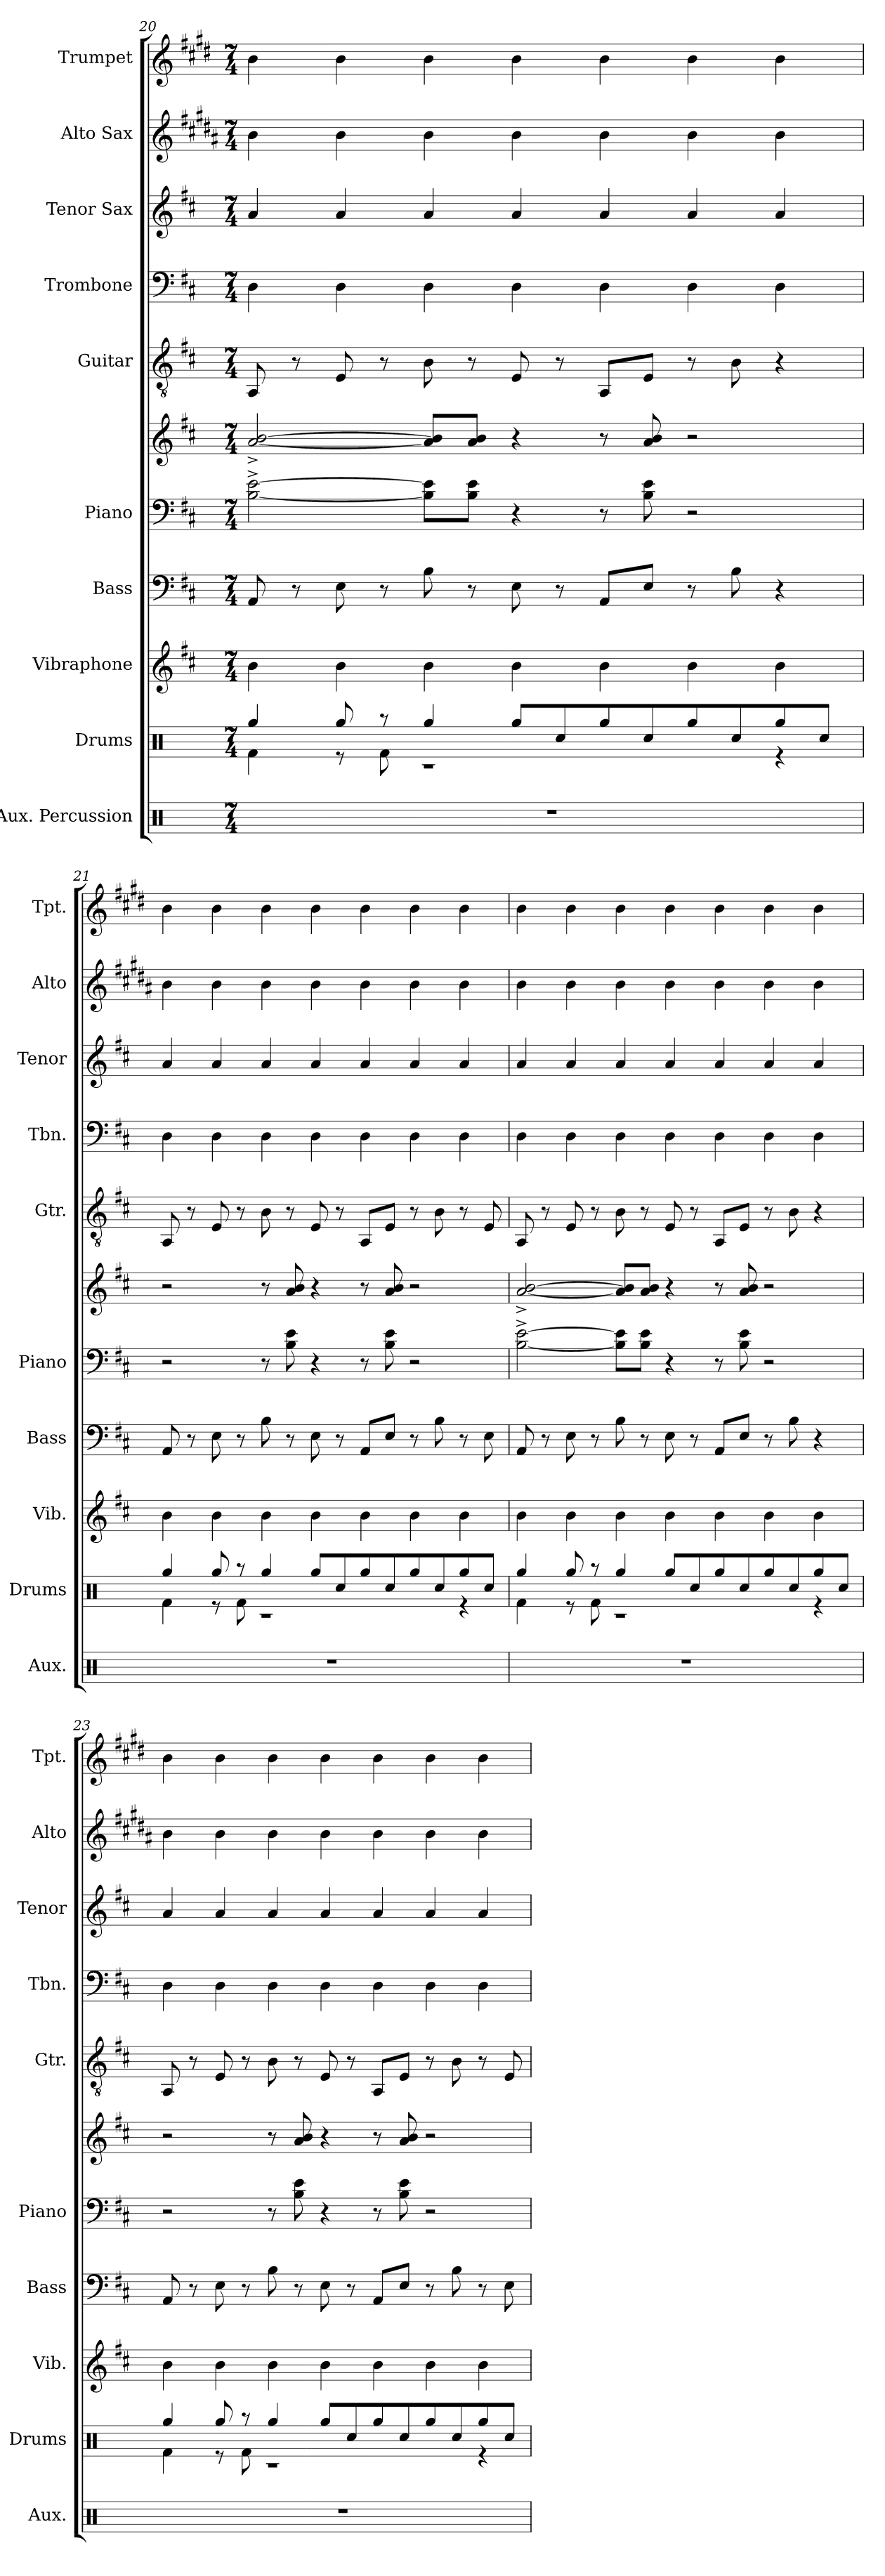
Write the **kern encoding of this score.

**kern	**kern	**kern	**kern	**kern	**kern	**kern	**kern	**kern	**kern	**kern
*part10	*part9	*part8	*part7	*part6	*part6	*part5	*part4	*part3	*part2	*part1
*staff11	*staff10	*staff9	*staff8	*staff7	*staff6	*staff5	*staff4	*staff3	*staff2	*staff1
*I"Aux. Percussion	*I"Drums	*I"Vibraphone	*I"Bass	*I"Piano	*	*I"Guitar	*I"Trombone	*I"Tenor Sax	*I"Alto Sax	*I"Trumpet
*I'Aux.	*I'Drums	*I'Vib.	*I'Bass	*I'Piano	*	*I'Gtr.	*I'Tbn.	*I'Tenor	*I'Alto	*I'Tpt.
!!LO:PB:g=z
*clefX	*clefX	*clefG2	*clefF4	*clefF4	*clefG2	*clefGv2	*clefF4	*clefG2	*clefG2	*clefG2
*	*	*	*ITrd7c12	*	*	*	*	*ITrd8c14	*ITrd5c9	*ITrd1c2
*k[]	*k[]	*k[f#c#]	*k[f#c#]	*k[f#c#]	*k[f#c#]	*k[f#c#]	*k[f#c#]	*k[f#c#]	*k[f#c#]	*k[f#c#]
*M7/4	*M7/4	*M7/4	*M7/4	*M7/4	*M7/4	*M7/4	*M7/4	*M7/4	*M7/4	*M7/4
=20	=20	=20	=20	=20	=20	=20	=20	=20	=20	=20
*	*^	*	*	*	*	*	*	*	*	*
1..r	4Rgg/	4Rf\	4b	8AAA/	[2B\^ [2e\^	[2a/^ [2b/^	8AA/	4D	4A	4d	4a
.	.	.	.	8r	.	.	8r	.	.	.	.
.	8Rgg/	8r	4b	8EE\	.	.	8E/	4D	4A	4d	4a
.	8r	8Rf\	.	8r	.	.	8r	.	.	.	.
.	4Rgg/	1r	4b	8BB\	8B\] 8e\]L	8a/] 8b/]L	8B\	4D	4A	4d	4a
.	.	.	.	8r	8B\ 8e\J	8a/ 8b/J	8r	.	.	.	.
.	8Rgg/L	.	4b	8EE\	4r	4r	8E/	4D	4A	4d	4a
.	8Rcc/	.	.	8r	.	.	8r	.	.	.	.
.	8Rgg/	.	4b	8AAA/L	8r	8r	8AA/L	4D	4A	4d	4a
.	8Rcc/	.	.	8EE/J	8B\ 8e\	8a/ 8b/	8E/J	.	.	.	.
.	8Rgg/	.	4b	8r	2r	2r	8r	4D	4A	4d	4a
.	8Rcc/	.	.	8BB\	.	.	8B\	.	.	.	.
.	8Rgg/	4r	4b	4r	.	.	4r	4D	4A	4d	4a
.	8Rcc/J	.	.	.	.	.	.	.	.	.	.
=21	=21	=21	=21	=21	=21	=21	=21	=21	=21	=21	=21
1..r	4Rgg/	4Rf\	4b	8AAA/	2r	2r	8AA/	4D	4A	4d	4a
.	.	.	.	8r	.	.	8r	.	.	.	.
.	8Rgg/	8r	4b	8EE\	.	.	8E/	4D	4A	4d	4a
.	8r	8Rf\	.	8r	.	.	8r	.	.	.	.
.	4Rgg/	1r	4b	8BB\	8r	8r	8B\	4D	4A	4d	4a
.	.	.	.	8r	8B\ 8e\	8a/ 8b/	8r	.	.	.	.
.	8Rgg/L	.	4b	8EE\	4r	4r	8E/	4D	4A	4d	4a
.	8Rcc/	.	.	8r	.	.	8r	.	.	.	.
.	8Rgg/	.	4b	8AAA/L	8r	8r	8AA/L	4D	4A	4d	4a
.	8Rcc/	.	.	8EE/J	8B\ 8e\	8a/ 8b/	8E/J	.	.	.	.
.	8Rgg/	.	4b	8r	2r	2r	8r	4D	4A	4d	4a
.	8Rcc/	.	.	8BB\	.	.	8B\	.	.	.	.
.	8Rgg/	4r	4b	8r	.	.	8r	4D	4A	4d	4a
.	8Rcc/J	.	.	8EE\	.	.	8E/	.	.	.	.
=22	=22	=22	=22	=22	=22	=22	=22	=22	=22	=22	=22
1..r	4Rgg/	4Rf\	4b	8AAA/	[2B\^ [2e\^	[2a/^ [2b/^	8AA/	4D	4A	4d	4a
.	.	.	.	8r	.	.	8r	.	.	.	.
.	8Rgg/	8r	4b	8EE\	.	.	8E/	4D	4A	4d	4a
.	8r	8Rf\	.	8r	.	.	8r	.	.	.	.
.	4Rgg/	1r	4b	8BB\	8B\] 8e\]L	8a/] 8b/]L	8B\	4D	4A	4d	4a
.	.	.	.	8r	8B\ 8e\J	8a/ 8b/J	8r	.	.	.	.
.	8Rgg/L	.	4b	8EE\	4r	4r	8E/	4D	4A	4d	4a
.	8Rcc/	.	.	8r	.	.	8r	.	.	.	.
.	8Rgg/	.	4b	8AAA/L	8r	8r	8AA/L	4D	4A	4d	4a
.	8Rcc/	.	.	8EE/J	8B\ 8e\	8a/ 8b/	8E/J	.	.	.	.
.	8Rgg/	.	4b	8r	2r	2r	8r	4D	4A	4d	4a
.	8Rcc/	.	.	8BB\	.	.	8B\	.	.	.	.
.	8Rgg/	4r	4b	4r	.	.	4r	4D	4A	4d	4a
.	8Rcc/J	.	.	.	.	.	.	.	.	.	.
=23	=23	=23	=23	=23	=23	=23	=23	=23	=23	=23	=23
1..r	4Rgg/	4Rf\	4b	8AAA/	2r	2r	8AA/	4D	4A	4d	4a
.	.	.	.	8r	.	.	8r	.	.	.	.
.	8Rgg/	8r	4b	8EE\	.	.	8E/	4D	4A	4d	4a
.	8r	8Rf\	.	8r	.	.	8r	.	.	.	.
.	4Rgg/	1r	4b	8BB\	8r	8r	8B\	4D	4A	4d	4a
.	.	.	.	8r	8B\ 8e\	8a/ 8b/	8r	.	.	.	.
.	8Rgg/L	.	4b	8EE\	4r	4r	8E/	4D	4A	4d	4a
.	8Rcc/	.	.	8r	.	.	8r	.	.	.	.
.	8Rgg/	.	4b	8AAA/L	8r	8r	8AA/L	4D	4A	4d	4a
.	8Rcc/	.	.	8EE/J	8B\ 8e\	8a/ 8b/	8E/J	.	.	.	.
.	8Rgg/	.	4b	8r	2r	2r	8r	4D	4A	4d	4a
.	8Rcc/	.	.	8BB\	.	.	8B\	.	.	.	.
.	8Rgg/	4r	4b	8r	.	.	8r	4D	4A	4d	4a
.	8Rcc/J	.	.	8EE\	.	.	8E/	.	.	.	.
*	*v	*v	*	*	*	*	*	*	*	*	*
=	=	=	=	=	=	=	=	=	=	=
*-	*-	*-	*-	*-	*-	*-	*-	*-	*-	*-
